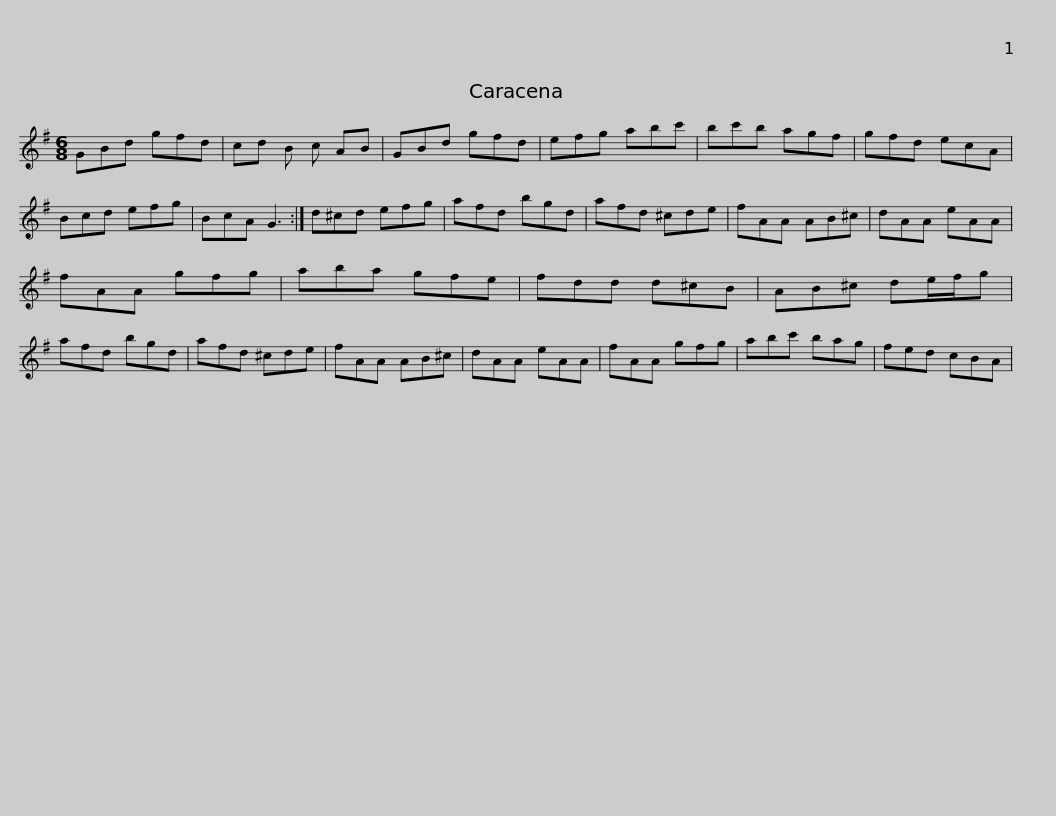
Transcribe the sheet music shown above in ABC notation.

X:1
L:1/8
M:6/8
I:linebreak $
K:G
V:1 treble
V:1
 GBd gfd | cd B c AB | GBd gfd | efg abc' | bc'b agf | %5
 gfd ecA | Bcd efg |$ BcA G3 :| d^cd efg | afd bgd | %10
 afd ^cde | fAA AB^c | dAA eAA | fAA gfg |$ aba gfe | %15
 fdd d^cB | AB^c de/f/g | afd bgd | afd ^cde | fAA AB^c |$ %20
 dAA eAA | fAA gfg | abc' bag | fed cBA | %24
